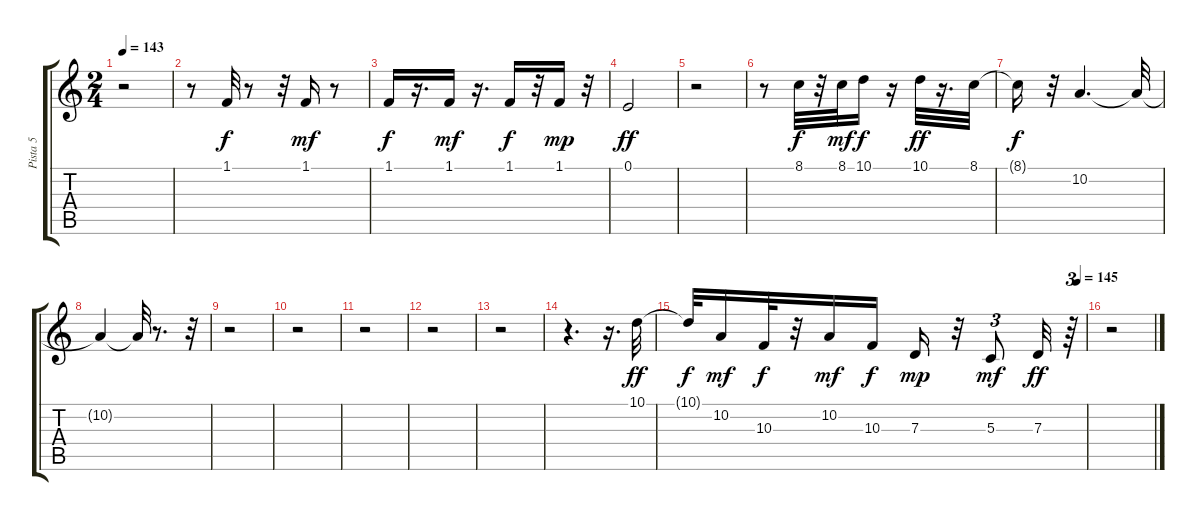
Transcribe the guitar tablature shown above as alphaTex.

\track ("Pista 5" "Pista 5") {instrument harmonica}
\staff {score tabs}
\tuning (E4 B3 G3 D3 A2 E2) {hide}
\ts (2 4)
\tempo 143
\clef g2
\ks c
r.2{dy f} |
r.8 1.1.32 r.8 r.32 1.1.16{dy mf} r.8 |
1.1.16{dy f} r.16{d} 1.1.16{dy mf} r.16{d} 1.1.16{dy f} r.32 1.1.16{dy mp} r.32 |
0.1.2{dy ff} |
r.2 |
r.8 8.1.32{dy f} r.32 8.1.32{dy mf} 10.1.16{dy f} r.16 10.1.32{dy ff} r.16{d} 8.1.32 |
8.1{t}.16{dy f} r.32 10.2.4{d} 10.2{t}.32 |
10.2{t}.4 10.2{t}.32 r.8{d} r.32 |
r.2 |
r.2 |
r.2 |
r.2 |
r.2 |
r.4{d} r.16{d} 10.1.32{dy ff} |
\tempo (145 0.9791666666666666)
10.1{t}.32{dy f} 10.2.16{dy mf} 10.3.32{dy f} r.32 10.2.16{dy mf} 10.3.16{dy f} 7.3.16{dy mp} r.32 5.3.8{tu (3 2) dy mf} 7.3.32{dy ff} r.64{tu (3 2)} |
r.2
